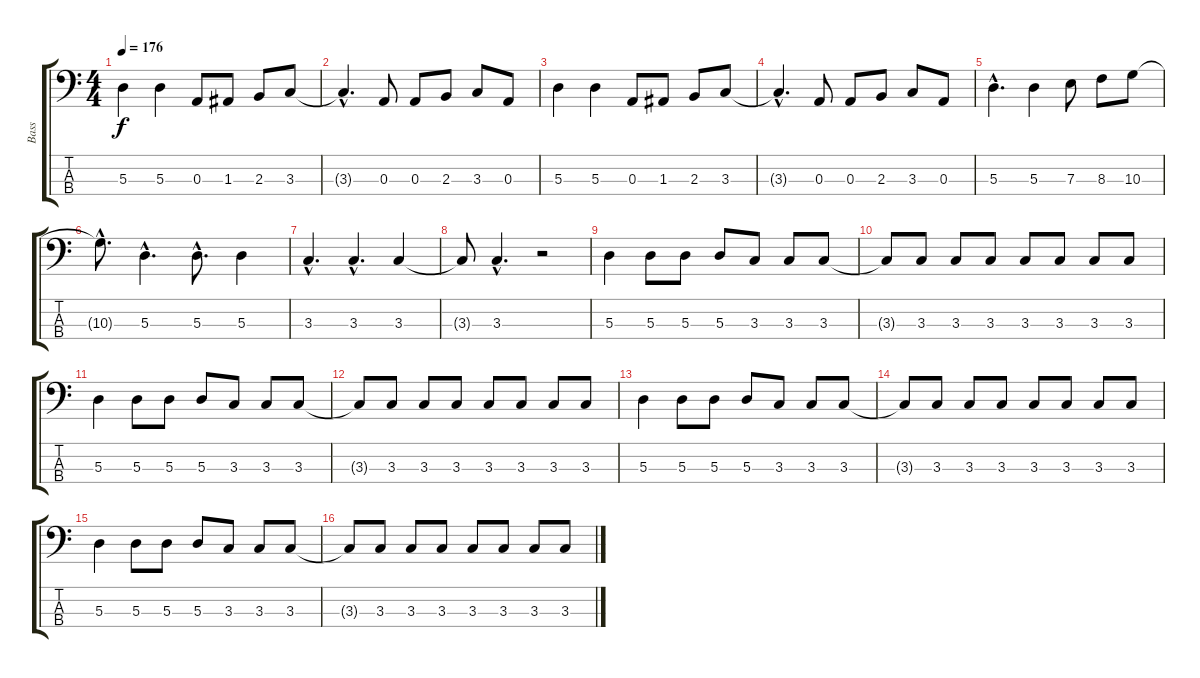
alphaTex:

\track ("Bass" "Bass") {instrument electricbasspick}
\staff {score tabs}
\tuning (G2 D2 A1 E1) {hide}
\ts (4 4)
\tempo 176
\clef f4
\ks c
5.3.4{dy f} 5.3.4 0.3.8 1.3.8 2.3.8 3.3.8 |
3.3{hac t}.4{d} 0.3.8 0.3.8 2.3.8 3.3.8 0.3.8 |
5.3.4 5.3.4 0.3.8 1.3.8 2.3.8 3.3.8 |
3.3{hac t}.4{d} 0.3.8 0.3.8 2.3.8 3.3.8 0.3.8 |
5.3{hac}.4{d} 5.3.4 7.3.8 8.3.8 10.3.8 |
10.3{hac t}.8{d} 5.3{hac}.4{d} 5.3{hac}.8{d} 5.3.4 |
3.3{hac}.4{d} 3.3{hac}.4{d} 3.3.4 |
3.3{t}.8 3.3{hac}.4{d} r.2 |
5.3.4 5.3.8 5.3.8 5.3.8 3.3.8 3.3.8 3.3.8 |
3.3{t}.8 3.3.8 3.3.8 3.3.8 3.3.8 3.3.8 3.3.8 3.3.8 |
5.3.4 5.3.8 5.3.8 5.3.8 3.3.8 3.3.8 3.3.8 |
3.3{t}.8 3.3.8 3.3.8 3.3.8 3.3.8 3.3.8 3.3.8 3.3.8 |
5.3.4 5.3.8 5.3.8 5.3.8 3.3.8 3.3.8 3.3.8 |
3.3{t}.8 3.3.8 3.3.8 3.3.8 3.3.8 3.3.8 3.3.8 3.3.8 |
5.3.4 5.3.8 5.3.8 5.3.8 3.3.8 3.3.8 3.3.8 |
3.3{t}.8 3.3.8 3.3.8 3.3.8 3.3.8 3.3.8 3.3.8 3.3.8
